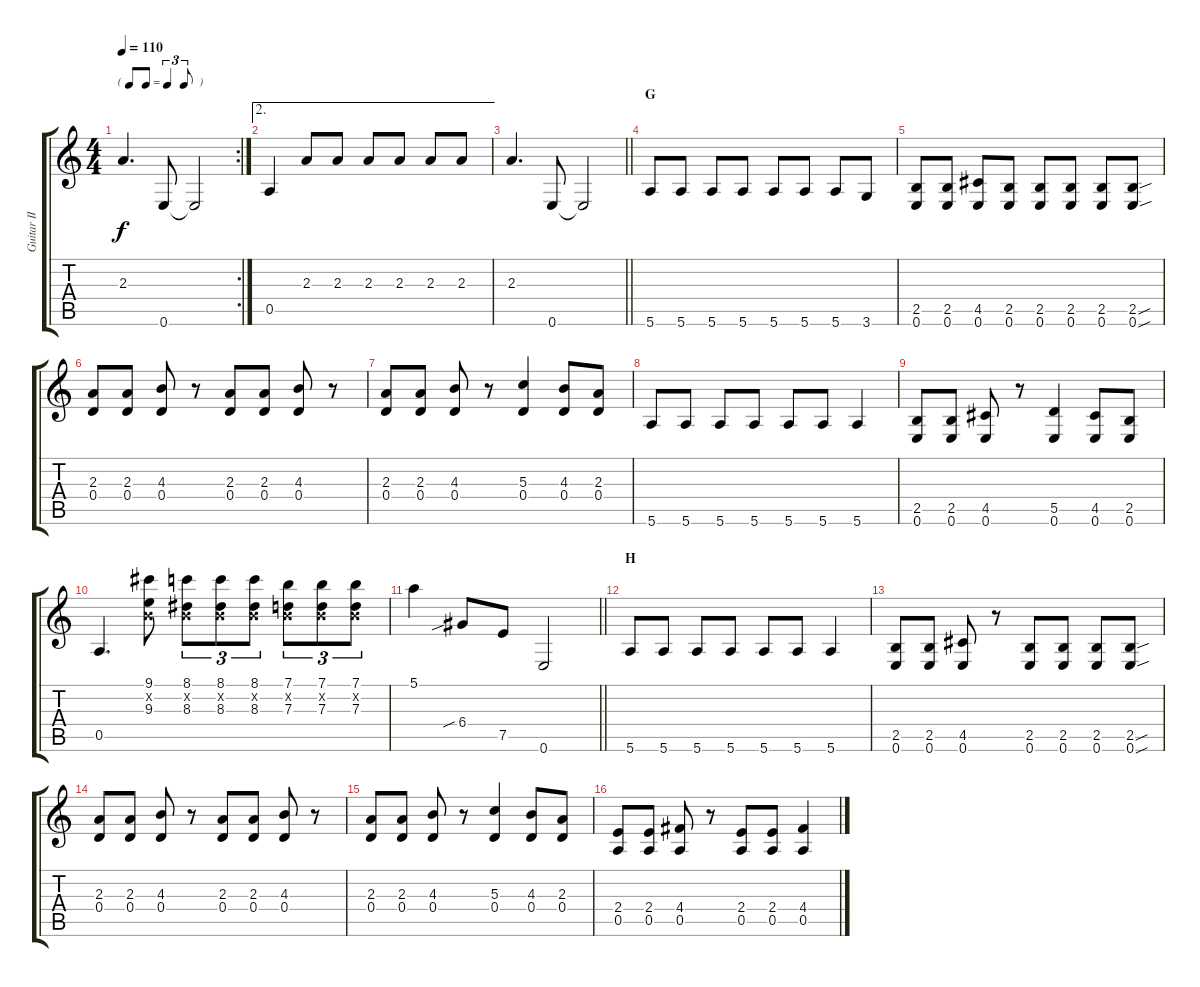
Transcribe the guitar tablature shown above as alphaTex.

\track ("Guitar II" "Guitar II") {instrument distortionguitar}
\staff {score tabs}
\tuning (E4 B3 G3 D3 A2 E2) {hide}
\rc 2
\ts (4 4)
\tf triplet8th
\tempo 110
\clef g2
\ks c
2.3.4{d dy f} 0.6.8 0.6{t}.2 |
\ae 2
0.5.4 2.3.8 2.3.8 2.3.8 2.3.8 2.3.8 2.3.8 |
\barLineRight lightlight
2.3.4{d} 0.6.8 0.6{t}.2 |
\section ("" "G")
5.6.8 5.6.8 5.6.8 5.6.8 5.6.8 5.6.8 5.6.8 3.6.8 |
(2.5 0.6).8 (2.5 0.6).8 (4.5 0.6).8 (2.5 0.6).8 (2.5 0.6).8 (2.5 0.6).8 (2.5 0.6).8 (2.5{sou} 0.6{sou}).8 |
(2.3 0.4).8 (2.3 0.4).8 (4.3 0.4).8 r.8 (2.3 0.4).8 (2.3 0.4).8 (4.3 0.4).8 r.8 |
(2.3 0.4).8 (2.3 0.4).8 (4.3 0.4).8 r.8 (5.3 0.4).4 (4.3 0.4).8 (2.3 0.4).8 |
5.6.8 5.6.8 5.6.8 5.6.8 5.6.8 5.6.8 5.6.4 |
(2.5 0.6).8 (2.5 0.6).8 (4.5 0.6).8 r.8 (5.5 0.6).4 (4.5 0.6).8 (2.5 0.6).8 |
0.5.4{d} (9.1 0.2{x} 9.3).8 (8.1 0.2{x} 8.3).8{tu (3 2)} (8.1 0.2{x} 8.3).8{tu (3 2)} (8.1 0.2{x} 8.3).8{tu (3 2)} (7.1 0.2{x} 7.3).8{tu (3 2)} (7.1 0.2{x} 7.3).8{tu (3 2)} (7.1 0.2{x} 7.3).8{tu (3 2)} |
\barLineRight lightlight
5.1.4 6.4{sib}.8 7.5.8 0.6.2 |
\section ("" "H")
5.6.8 5.6.8 5.6.8 5.6.8 5.6.8 5.6.8 5.6.4 |
(2.5 0.6).8 (2.5 0.6).8 (4.5 0.6).8 r.8 (2.5 0.6).8 (2.5 0.6).8 (2.5 0.6).8 (2.5{sou} 0.6{sou}).8 |
(2.3 0.4).8 (2.3 0.4).8 (4.3 0.4).8 r.8 (2.3 0.4).8 (2.3 0.4).8 (4.3 0.4).8 r.8 |
(2.3 0.4).8 (2.3 0.4).8 (4.3 0.4).8 r.8 (5.3 0.4).4 (4.3 0.4).8 (2.3 0.4).8 |
(2.4 0.5).8 (2.4 0.5).8 (4.4 0.5).8 r.8 (2.4 0.5).8 (2.4 0.5).8 (4.4 0.5).4
